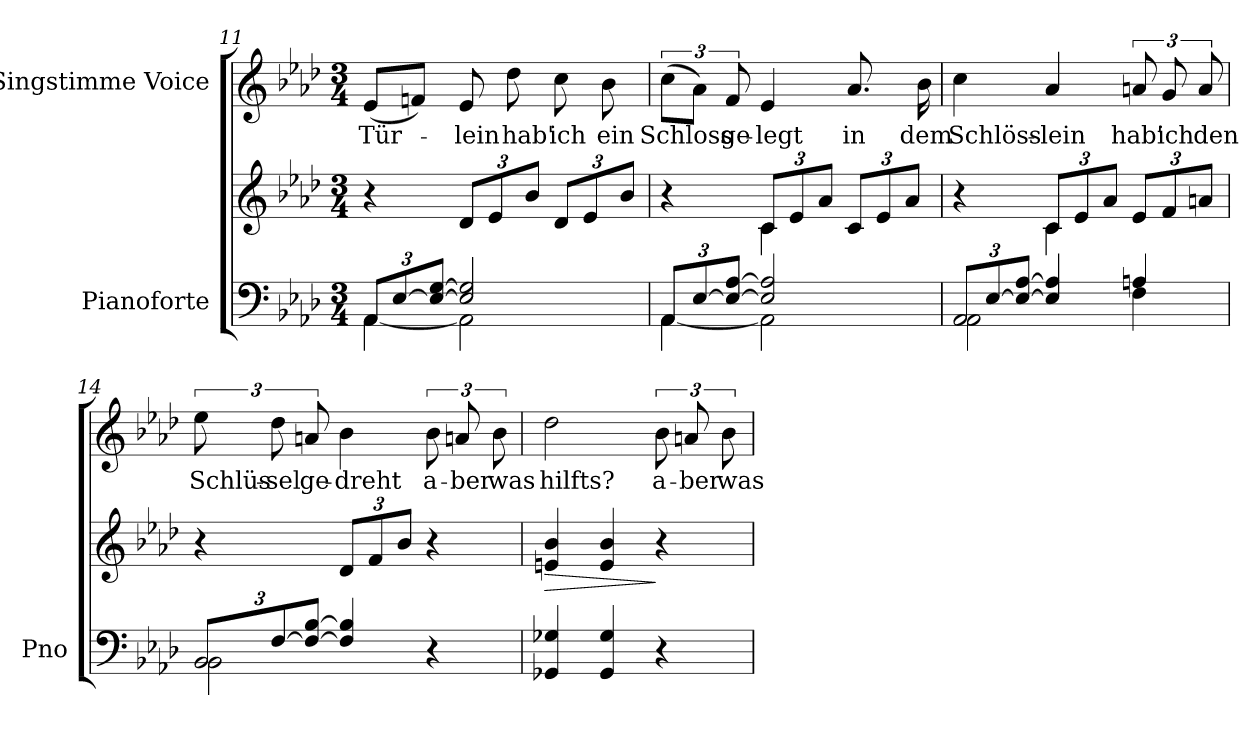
**kern	**kern	**dynam	**kern	**text
*part2	*part2	*part2	*part1	*part1
*staff3	*staff2	*staff2/3	*staff1	*staff1
*I"Pianoforte	*	*	*I"Singstimme Voice	*
*I'Pno	*	*	*	*
*clefF4	*clefG2	*	*clefG2	*
*k[b-e-a-d-]	*k[b-e-a-d-]	*	*k[b-e-a-d-]	*
*M3/4	*M3/4	*	*M3/4	*
*Xbrackettup	*	*	*	*
=11	=11	=11	=11	=11
*^	*	*	*	*
!	!	!	!	!	!LO:LY:b
12AA-/L	[4AA-\	4r	.	(>8e-/L	Tür-
[12E-/	.	.	.	.	.
.	.	.	.	8fn/J)	.
12E-/_ [12G/J	.	.	.	.	.
!	!	!	!	!	!LO:LY:b
2E-/] 2G/]	2AA-\]	12d-/L	.	8e-/	-lein
.	.	12e-/	.	.	.
!	!	!	!	!	!LO:LY:b
.	.	.	.	8dd-\	hab'
.	.	12b-/J	.	.	.
*	*	*Xbrackettup	*	*	*
!	!	!	!	!	!LO:LY:b
.	.	12d-/L	.	8cc\	ich
.	.	12e-/	.	.	.
!	!	!	!	!	!LO:LY:b
.	.	.	.	8b-\	ein
.	.	12b-/J	.	.	.
!!LO:LB:g=z
=12	=12	=12	=12	=12	=12
*	*	*^	*	*	*
!	!	!	!	!	!	!LO:LY:b
12AA-/L	[4AA-\	4r	4ryy	.	(>12cc\L	Schloss
[12E-/	.	.	.	.	12a-\J)	.
!	!	!	!	!	!	!LO:LY:b
12E-/_ [12A-/J	.	.	.	.	12f/	ge-
*	*	*brackettup	*	*	*	*
!	!	!	!	!	!	!LO:LY:b
2E-/] 2A-/]	2AA-\]	12c/L	4c\	.	4e-/	-legt
.	.	12e-/	.	.	.	.
.	.	12a-/J	.	.	.	.
*	*	*Xbrackettup	*	*	*	*
!	!	!	!	!	!	!LO:LY:b
.	.	12c/L	4c/yy	.	8.a-/	in
.	.	12e-/	.	.	.	.
.	.	12a-/J	.	.	.	.
!	!	!	!	!	!	!LO:LY:b
.	.	.	.	.	16b-\	dem
=13	=13	=13	=13	=13	=13	=13
!LO:N:head=open	!	!	!	!	!	!LO:LY:b
12AA-/L	2AA-\	4r	4ryy	.	4cc\	Schlöss-
[12E-/	.	.	.	.	.	.
12E-/_ [12A-/J	.	.	.	.	.	.
*	*	*brackettup	*	*	*	*
!	!	!	!	!	!	!LO:LY:b
4E-/] 4A-/]	.	12c/L	4c\	.	4a-/	-lein
.	.	12e-/	.	.	.	.
.	.	12a-/J	.	.	.	.
*	*	*Xbrackettup	*	*	*	*
!	!	!	!	!	!	!LO:LY:b
4An/	4F\	12e-/L	4e-/yy	.	12an/	hab'
!	!	!	!	!	!	!LO:LY:b
.	.	12f/	.	.	12g/	ich
!	!	!	!	!	!	!LO:LY:b
.	.	12an/J	.	.	12a/	den
*	*	*v	*v	*	*	*
=14	=14	=14	=14	=14	=14
!LO:N:head=open	!	!	!	!	!LO:LY:b
12BB-/L	2BB-\	4r	.	12ee-\	Schlüs-
!	!	!	!	!	!LO:LY:b
[12F/	.	.	.	12dd-\	-sel
!	!	!	!	!	!LO:LY:b
12F/_ [12B-/J	.	.	.	12an/	ge-
*	*	*brackettup	*	*	*
!	!	!	!	!	!LO:LY:b
4F/] 4B-/]	.	12d-/L	.	4b-\	-dreht
.	.	12f/	.	.	.
.	.	12b-/J	.	.	.
!	!	!	!	!	!LO:LY:b
4r	4ryy	4r	.	12b-\	a-
!	!	!	!	!	!LO:LY:b
.	.	.	.	12an/	-ber
!	!	!	!	!	!LO:LY:b
.	.	.	.	12b-\	was
*v	*v	*	*	*	*
!!LO:LB:g=z
=15	=15	=15	=15	=15
!	!	!LO:HP:b	!	!LO:LY:b
4GG-X/ 4G-X/	4en/ 4b-/	>	2dd-\	hilfts?
4GG-/ 4G-/	4e/ 4b-/	.	.	.
!	!	!	!	!LO:LY:b
4r	4r	]	12b-\	a-
!	!	!	!	!LO:LY:b
.	.	.	12an/	-ber
!	!	!	!	!LO:LY:b
.	.	.	12b-\	was
=	=	=	=	=
*-	*-	*-	*-	*-
